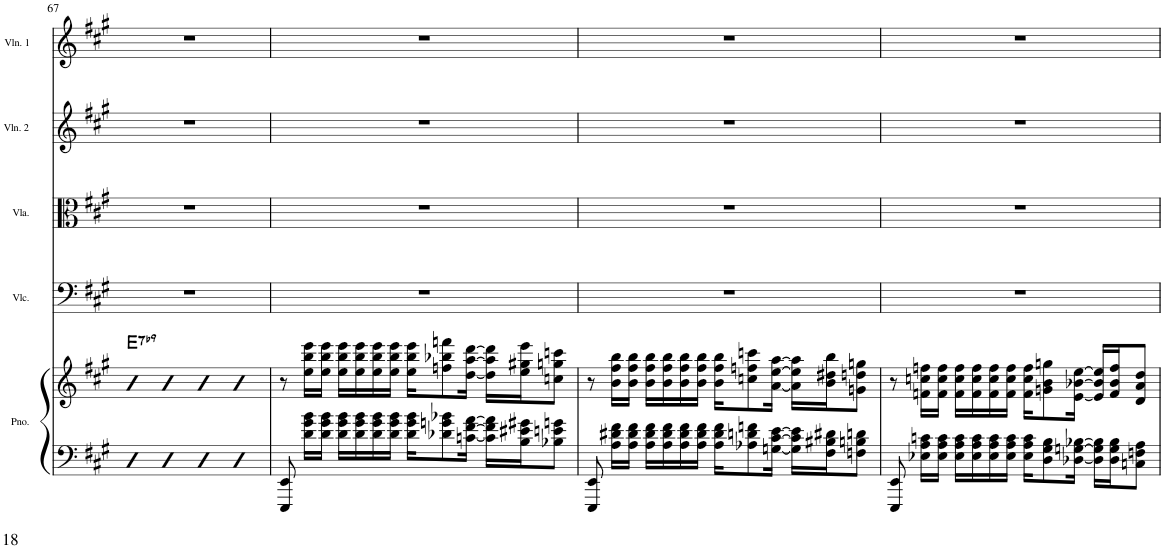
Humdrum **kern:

**kern	**kern	**harte	**kern	**kern	**kern	**kern
*part5	*part5	*part5	*part4	*part3	*part2	*part1
*staff6	*staff5	*	*staff4	*staff3	*staff2	*staff1
*I"Piano	*	*	*I"Violoncello	*I"Viola	*I"Violin 2	*I"Violin 1
*I'Pno.	*	*	*I'Vlc.	*I'Vla.	*I'Vln. 2	*I'Vln. 1
!!LO:PB:g=z
*clefF4	*clefG2	*	*clefF4	*clefC3	*clefG2	*clefG2
*k[f#c#g#]	*k[f#c#g#]	*	*k[f#c#g#]	*k[f#c#g#]	*k[f#c#g#]	*k[f#c#g#]
*M4/4	*M4/4	*	*M4/4	*M4/4	*M4/4	*M4/4
=67	=67	=67	=67	=67	=67	=67
!	!	!LO:H:kt=7	!	!	!	!
4D	4b	E:7(b9)	1r	1r	1r	1r
4D	4b	.	.	.	.	.
4D	4b	.	.	.	.	.
4D	4b	.	.	.	.	.
=68	=68	=68	=68	=68	=68	=68
8EEE/ 8EE/	8r	.	1r	1r	1r	1r
16d\ 16g#\ 16b\LL	16ee\ 16bb\ 16eee\LL	.	.	.	.	.
16d\ 16g#\ 16b\JJ	16ee\ 16bb\ 16eee\JJ	.	.	.	.	.
16d\ 16g#\ 16b\LL	16ee\ 16bb\ 16eee\LL	.	.	.	.	.
16d\ 16g#\ 16b\	16ee\ 16bb\ 16eee\	.	.	.	.	.
16d\ 16g#\ 16b\	16ee\ 16bb\ 16eee\	.	.	.	.	.
16d\ 16g#\ 16b\JJ	16ee\ 16bb\ 16eee\JJ	.	.	.	.	.
16d\ 16g#\ 16b\KL	16ee\ 16bb\ 16eee\KL	.	.	.	.	.
8d-X\ 8gn\ 8b-X\	8ffn\ 8bb-X\ 8fffn\	.	.	.	.	.
[16cn\ [16f#\ [16a\Jk	[16dd\ [16aa\ [16ddd\Jk	.	.	.	.	.
16c\] 16f#\] 16a\]LL	16dd\] 16aa\] 16ddd\]LL	.	.	.	.	.
16B\ 16e#X\ 16g#X\J	16ee\ 16gg#X\ 16eee\J	.	.	.	.	.
8B-X\ 8en\ 8gn\J	8ccn\ 8ggn\ 8cccn\J	.	.	.	.	.
=69	=69	=69	=69	=69	=69	=69
8EEE/ 8EE/	8r	.	1r	1r	1r	1r
16A\ 16d#X\ 16f#\LL	16b\ 16ff#\ 16bb\LL	.	.	.	.	.
16A\ 16d#\ 16f#\JJ	16b\ 16ff#\ 16bb\JJ	.	.	.	.	.
16A\ 16d#\ 16f#\LL	16b\ 16ff#\ 16bb\LL	.	.	.	.	.
16A\ 16d#\ 16f#\	16b\ 16ff#\ 16bb\	.	.	.	.	.
16A\ 16d#\ 16f#\	16b\ 16ff#\ 16bb\	.	.	.	.	.
16A\ 16d#\ 16f#\JJ	16b\ 16ff#\ 16bb\JJ	.	.	.	.	.
16A\ 16d#\ 16f#\KL	16b\ 16ff#\ 16bb\KL	.	.	.	.	.
8A-X\ 8dn\ 8fn\	8ccn\ 8ffn\ 8cccn\	.	.	.	.	.
[16Gn\ [16c#\ [16e\Jk	[16a\ [16ee\ [16aa\Jk	.	.	.	.	.
16G\] 16c#\] 16e\]LL	16a\] 16ee\] 16aa\]LL	.	.	.	.	.
16F#\ 16B#X\ 16d#X\J	16b\ 16dd#X\ 16bb\J	.	.	.	.	.
8Fn\ 8Bn\ 8dn\J	8gn\ 8ddn\ 8ggn\J	.	.	.	.	.
=70	=70	=70	=70	=70	=70	=70
8EEE/ 8EE/	8r	.	1r	1r	1r	1r
16E-X\ 16A\ 16cn\LL	16fn\ 16ccn\ 16ffn\LL	.	.	.	.	.
16E-\ 16A\ 16c\JJ	16f\ 16cc\ 16ff\JJ	.	.	.	.	.
16E-\ 16A\ 16c\LL	16f\ 16cc\ 16ff\LL	.	.	.	.	.
16E-\ 16A\ 16c\	16f\ 16cc\ 16ff\	.	.	.	.	.
16E-\ 16A\ 16c\	16f\ 16cc\ 16ff\	.	.	.	.	.
16E-\ 16A\ 16c\JJ	16f\ 16cc\ 16ff\JJ	.	.	.	.	.
16E-\ 16A\ 16c\KL	16f\ 16cc\ 16ff\KL	.	.	.	.	.
8D\ 8G#\ 8B\	8gn\ 8b\ 8ggn\	.	.	.	.	.
[16D-X\ [16Gn\ [16B-X\Jk	[16e\ [16b-X\ [16ee\Jk	.	.	.	.	.
16D-\] 16G\] 16B-\]LL	16e/] 16b-/] 16ee/]LL	.	.	.	.	.
16D-\ 16G\ 16B-\J	16f/ 16b-/ 16ff/J	.	.	.	.	.
8Cn\ 8Fn\ 8A\J	8d/ 8a/ 8dd/J	.	.	.	.	.
=	=	=	=	=	=	=
*-	*-	*-	*-	*-	*-	*-
